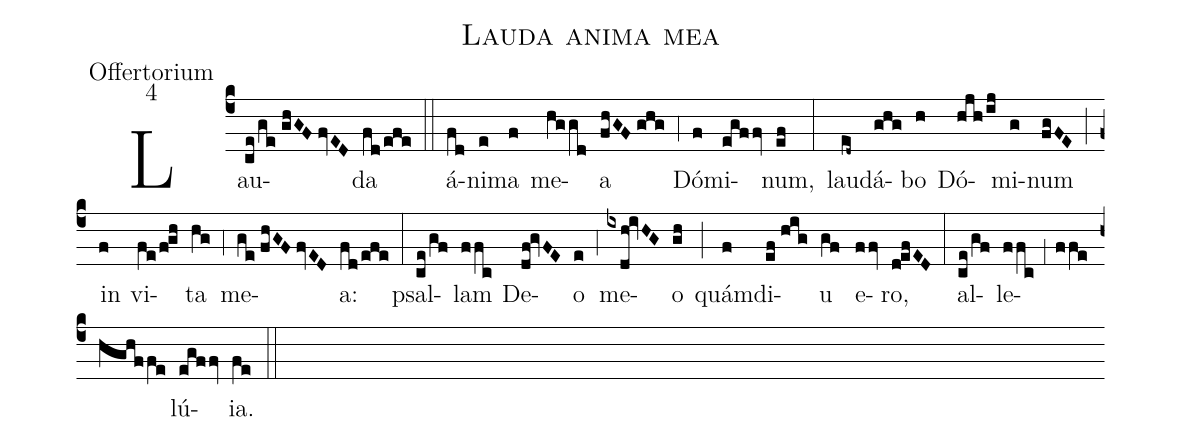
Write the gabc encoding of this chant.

name:Lauda anima mea;
office-part:Offertorium;
mode:4;
%%
(c4) Lau(ce/ge//ghGF//fvED)da(fd/efe) (::) á(fd)ni(e)ma(f) me(hggd)a(fhGF//ghg) (;4) Dó(f)mi(egffv)num,(ef) (:) lau(ed~)dá(ghg)bo(h) Dó(hjh/ij)mi(g)num(fgFE) (;) in(f) vi(fe/f!gh)ta(hg) (;4) me(ge//fhGF//fvED)a:(fd/efe) (:) psal(ce/gf)lam(ffc) De(df!gvFE)o(e) (;4) me(ixdh!ivHG)o(gh) (;) quám(f)di(ef//hig)u(gf) e(ffv)ro,(d!efED) (:) al(ce/gf)le(ffc;1ffe//hghffe)lú(egffv)ia.(fe) (::)
